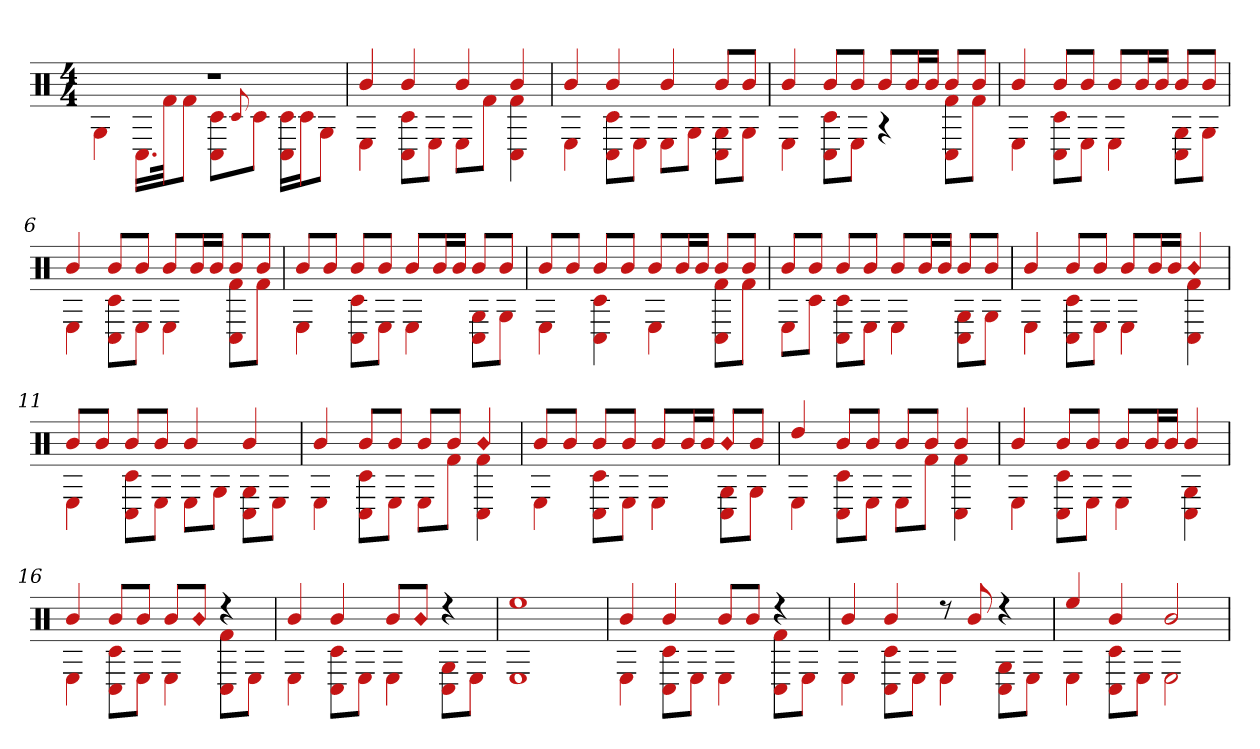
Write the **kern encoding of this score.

**kern
*part1
*staff1
*clefX
*k[]
*M4/4
=1
*^
1r	4G
.	16.C#LL
.	32f#Jk
.	8f#J
.	8C# 8c#L
.	8qqc#
.	8c#J
.	16C# 16c#LL
.	16c#J
.	8GJ
=2	=2
4b	4E
4b	8C# 8c#L
.	8EJ
4b	8EL
.	8f#J
4b	4C# 4f#
=3	=3
4b	4E
4b	8C# 8c#L
.	8EJ
4b	8EL
.	8GJ
8bL	8G 8C#L
8bJ	8GJ
=4	=4
4b	4E
8bL	8C# 8c#L
8bJ	8EJ
8bL	4r
16bL	.
16bJJ	.
8bL	8C# 8f#L
8bJ	8f#J
=5	=5
4b	4E
8bL	8C# 8c#L
8bJ	8EJ
8bL	4E
16bL	.
16bJJ	.
8bL	8G 8C#L
8bJ	8GJ
=6	=6
4b	4E
8bL	8C# 8c#L
8bJ	8EJ
8bL	4E
16bL	.
16bJJ	.
8bL	8C# 8f#L
8bJ	8f#J
=7	=7
8bL	4E
8bJ	.
8bL	8C# 8c#L
8bJ	8EJ
8bL	4E
16bL	.
16bJJ	.
8bL	8G 8C#L
8bJ	8GJ
=8	=8
8bL	4E
8bJ	.
8bL	4C# 4c#
8bJ	.
8bL	4E
16bL	.
16bJJ	.
8bL	8f# 8C#L
8bJ	8f#J
=9	=9
8bL	8EL
8bJ	8c#J
8bL	8c# 8C#L
8bJ	8EJ
8bL	4E
16bL	.
16bJJ	.
8bL	8C# 8GL
8bJ	8GJ
=10	=10
4b	4E
8bL	8C# 8c#L
8bJ	8EJ
8bL	4E
16bL	.
16bJJ	.
!LO:N:head=diamond	!
4b	4f# 4C#
=11	=11
8bL	4E
8bJ	.
8bL	8C# 8c#L
8bJ	8EJ
4b	8EL
.	8GJ
4b	8G 8C#L
.	8EJ
=12	=12
4b	4E
8bL	8C# 8c#L
8bJ	8EJ
8bL	8EL
8bJ	8f#J
!LO:N:head=diamond	!
4b	4f# 4C#
=13	=13
8bL	4E
8bJ	.
8bL	8C# 8c#L
8bJ	8EJ
8bL	4E
16bL	.
16bJJ	.
!LO:N:head=diamond	!
8bL	8G 8C#L
8bJ	8GJ
=14	=14
4dd	4E
8bL	8C# 8c#L
8bJ	8EJ
8bL	8EL
8bJ	8f#J
4b	4f# 4C#
=15	=15
4b	4E
8bL	8C# 8c#L
8bJ	8EJ
8bL	4E
16bL	.
16bJJ	.
4b	4G 4C#
=16	=16
4b	4E
8bL	8C# 8c#L
8bJ	8EJ
8bL	4E
!LO:N:head=diamond	!
8bJ	.
4r	8C# 8f#L
.	8EJ
=17	=17
4b	4E
4b	8c# 8C#L
.	8EJ
8bL	4E
!LO:N:head=diamond	!
8bJ	.
4r	8G 8C#L
.	8EJ
=18	=18
1ee	1E
=19	=19
4b	4E
4b	8C# 8c#L
.	8EJ
8bL	4E
8bJ	.
4r	8f# 8C#L
.	8EJ
=20	=20
4b	4E
4b	8C# 8c#L
.	8EJ
8r	4E
8b	.
4r	8G 8C#L
.	8EJ
=21	=21
4ee	4E
4b	8c# 8C#L
.	8EJ
2b	2E
*v	*v
=
*-
